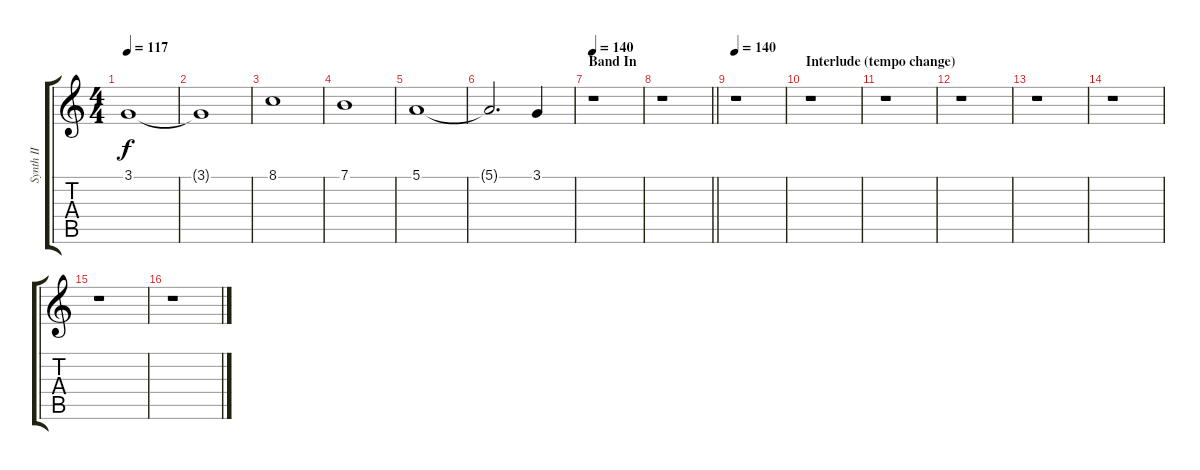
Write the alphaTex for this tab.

\track ("Synth II" "Synth II") {instrument fx4atmosphere}
\staff {score tabs}
\tuning (E4 B3 G3 D3 A2 E2) {hide}
\ts (4 4)
\tempo 117
\clef g2
\ks c
3.1.1{dy f} |
3.1{t}.1 |
8.1.1 |
7.1.1 |
5.1.1 |
5.1{t}.2{d} 3.1.4 |
\section ("" "Band In")
\tempo 140
r.1 |
\barLineRight lightlight
r.1 |
\tempo 140
r.1 |
\section ("" "Interlude (tempo change)")
r.1 |
r.1 |
r.1 |
r.1 |
r.1 |
r.1 |
r.1
